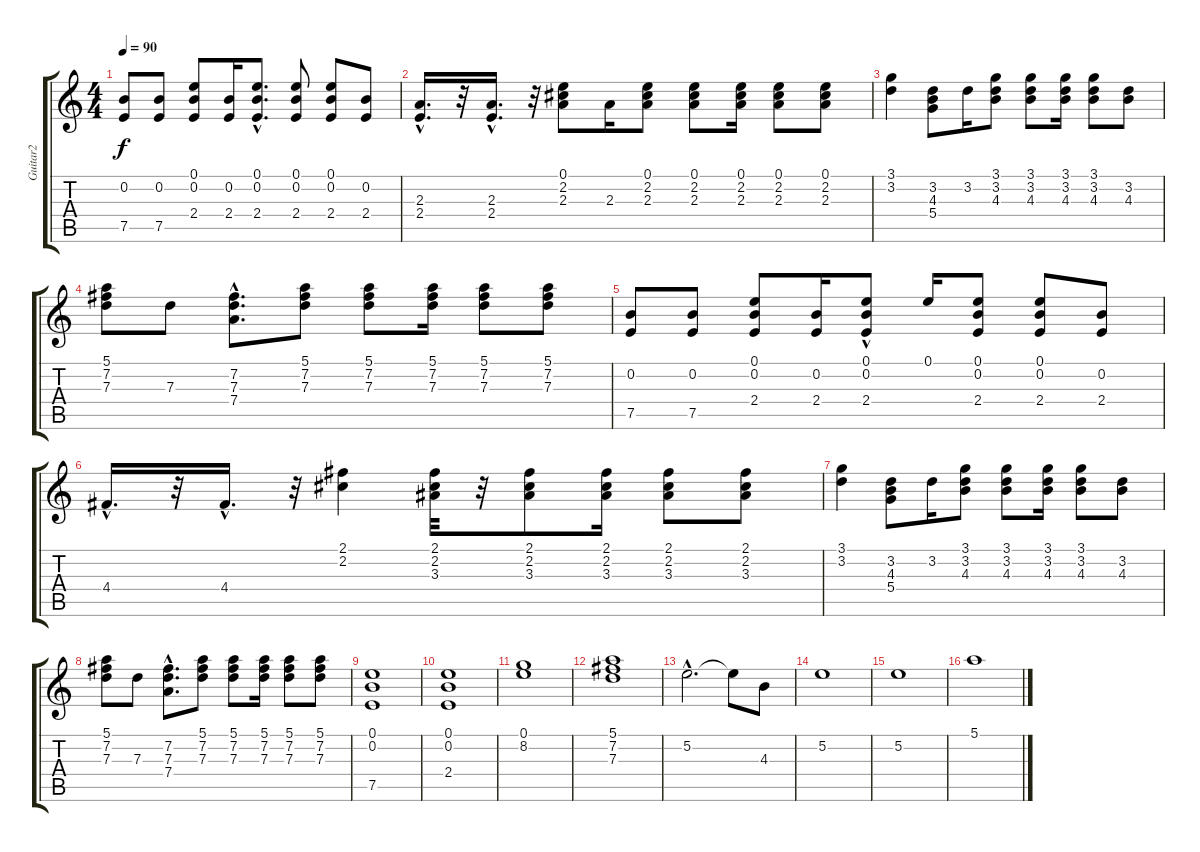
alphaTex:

\track ("Guitar2" "Guitar2") {instrument distortionguitar}
\staff {score tabs}
\tuning (E4 B3 G3 D3 A2 E2) {hide}
\ts (4 4)
\tempo 90
\clef g2
\ks c
(0.2 7.5).8{dy f} (0.2 7.5).8 (0.1 0.2 2.4).8 (0.2 2.4).16 (0.1{hac} 0.2{hac} 2.4{hac}).8{d} (0.1 0.2 2.4).8 (0.1 0.2 2.4).8 (0.2 2.4).8 |
(2.3{hac} 2.4{hac}).16{d} r.32 (2.3{hac} 2.4{hac}).16{d} r.32 (0.1 2.2 2.3).8 2.3.16 (0.1 2.2 2.3).8 (0.1 2.2 2.3).8 (0.1 2.2 2.3).16 (0.1 2.2 2.3).8 (0.1 2.2 2.3).8 |
(3.1 3.2).4 (3.2 4.3 5.4).8 3.2.16 (3.1 3.2 4.3).8 (3.1 3.2 4.3).8 (3.1 3.2 4.3).16 (3.1 3.2 4.3).8 (3.2 4.3).8 |
(5.1 7.2 7.3).8 7.3.8 (7.2 7.3{hac} 7.4{hac}).8{d} (5.1 7.2 7.3).8 (5.1 7.2 7.3).8 (5.1 7.2 7.3).16 (5.1 7.2 7.3).8 (5.1 7.2 7.3).8 |
(0.2 7.5).8 (0.2 7.5).8 (0.1 0.2 2.4).8 (0.2 2.4).16 (0.1 0.2{hac} 2.4{hac}).8 0.1.16 (0.1 0.2 2.4).8 (0.1 0.2 2.4).8 (0.2 2.4).8 |
4.4{hac}.16{d} r.32 4.4{hac}.16{d} r.32 (2.1 2.2).4 (2.1 2.2 3.3).32 r.32 (2.1 2.2 3.3).8 (2.1 2.2 3.3).16 (2.1 2.2 3.3).8 (2.1 2.2 3.3).8 |
(3.1 3.2).4 (3.2 4.3 5.4).8 3.2.16 (3.1 3.2 4.3).8 (3.1 3.2 4.3).8 (3.1 3.2 4.3).16 (3.1 3.2 4.3).8 (3.2 4.3).8 |
(5.1 7.2 7.3).8 7.3.8 (7.2 7.3{hac} 7.4{hac}).8{d} (5.1 7.2 7.3).8 (5.1 7.2 7.3).8 (5.1 7.2 7.3).16 (5.1 7.2 7.3).8 (5.1 7.2 7.3).8 |
(0.1 0.2 7.5).1{instrument overdrivenguitar} |
(0.1 0.2 2.4).1 |
(0.1 8.2).1 |
(5.1 7.2 7.3).1 |
5.2{hac}.2{d volume 9} 5.2{t}.8 4.3.8 |
5.2.1 |
5.2.1 |
5.1.1
